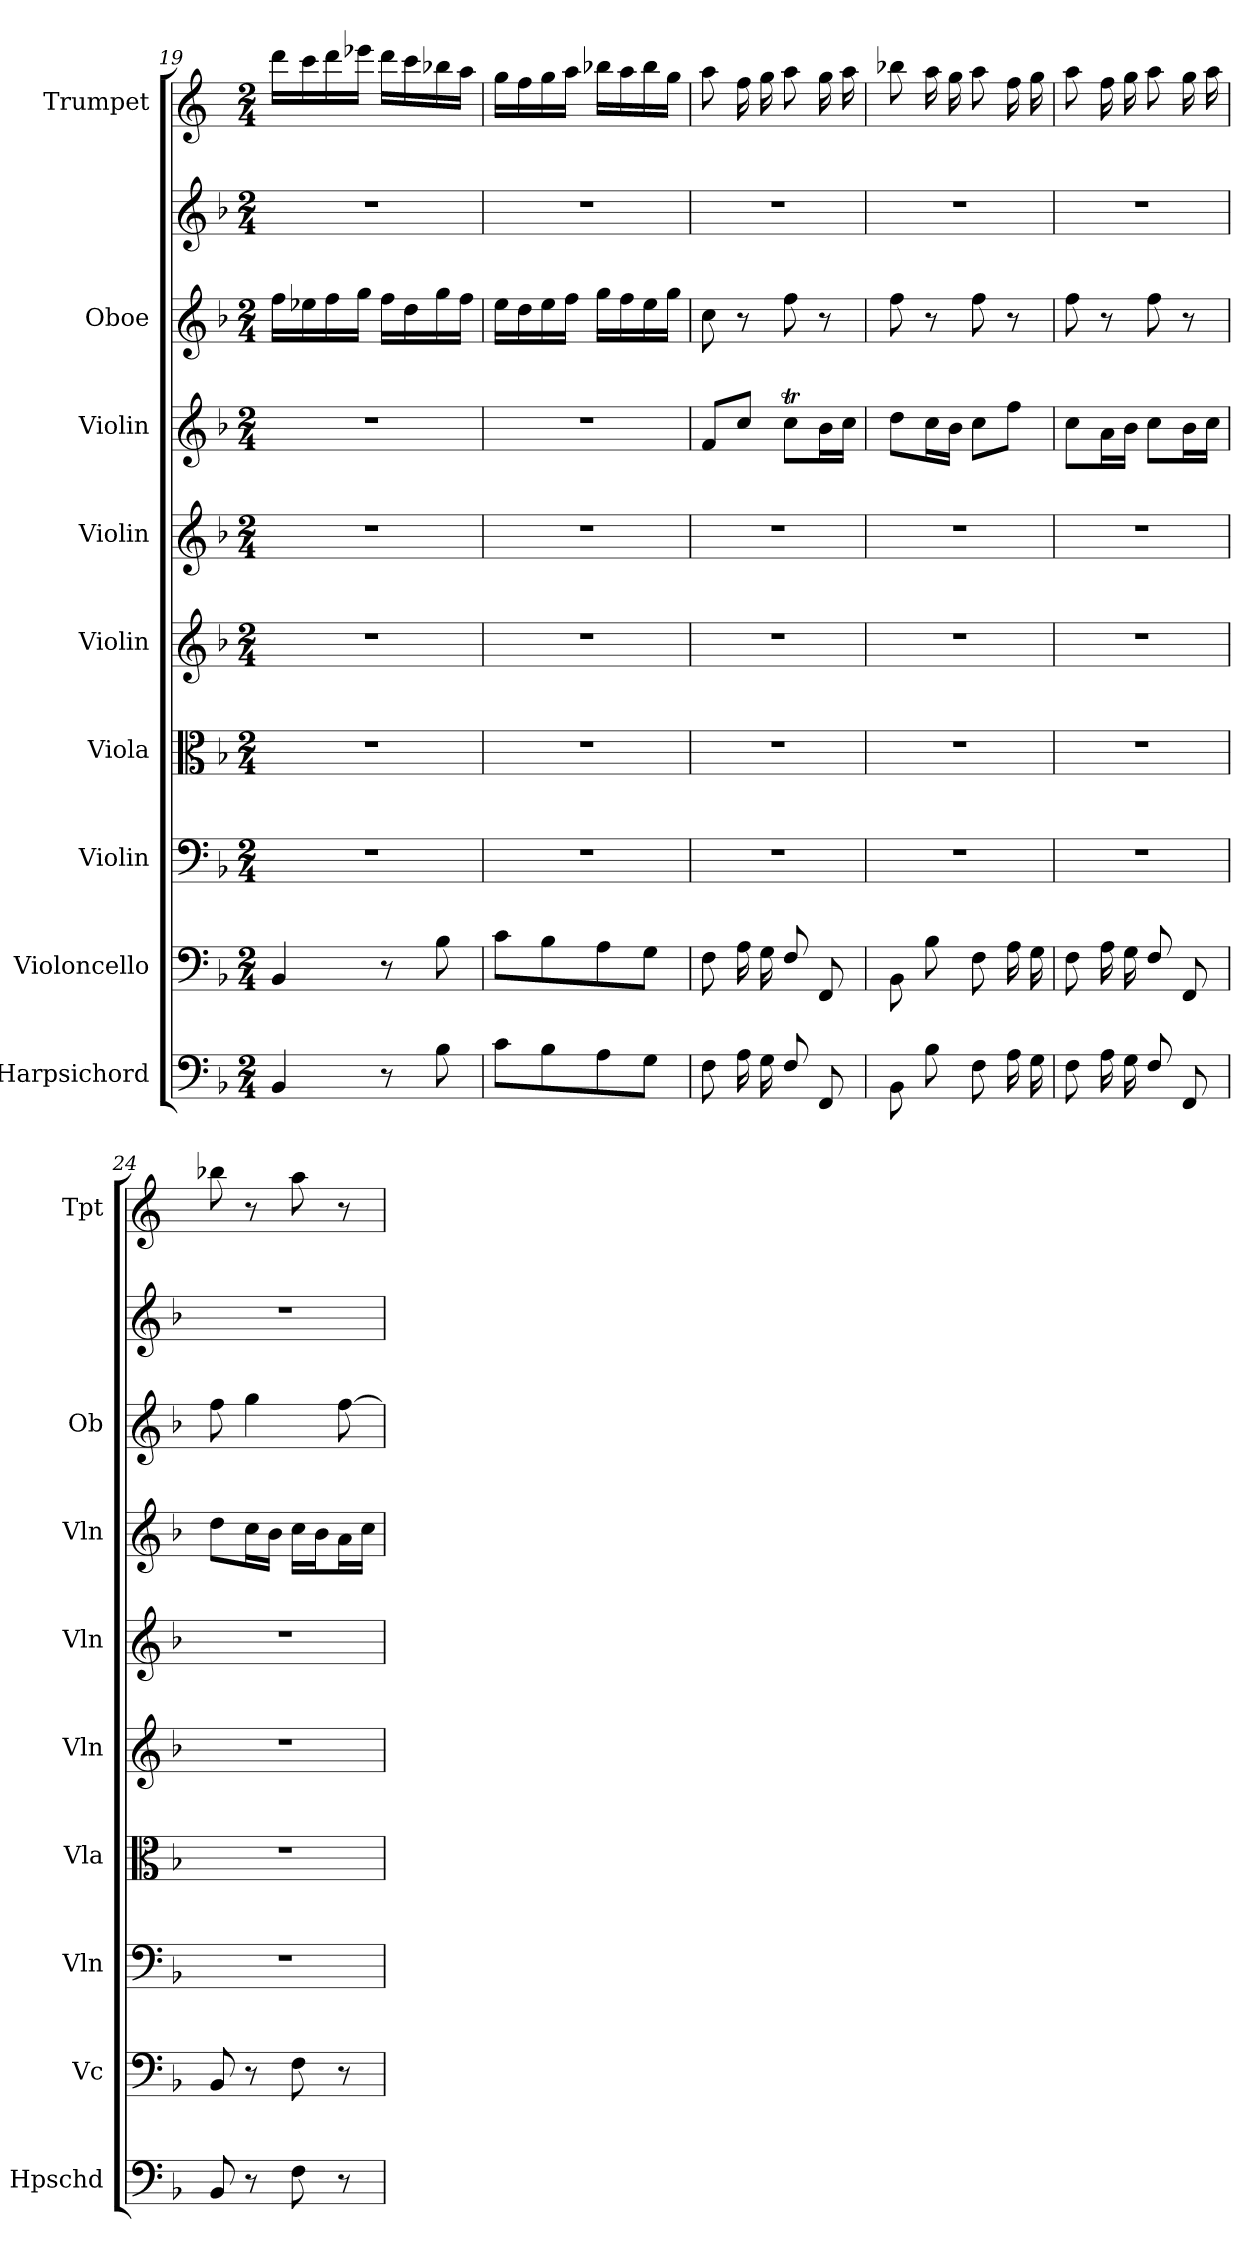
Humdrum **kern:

**kern	**kern	**kern	**kern	**kern	**kern	**kern	**kern	**kern	**kern
*part10	*part9	*part8	*part7	*part6	*part5	*part4	*part3	*part2	*part1
*staff10	*staff9	*staff8	*staff7	*staff6	*staff5	*staff4	*staff3	*staff2	*staff1
*I"Harpsichord	*I"Violoncello	*I"Violin	*I"Viola	*I"Violin	*I"Violin	*I"Violin	*I"Oboe	*	*I"Trumpet
*I'Hpschd	*I'Vc	*I'Vln	*I'Vla	*I'Vln	*I'Vln	*I'Vln	*I'Ob	*	*I'Tpt
*clefF4	*clefF4	*clefF4	*clefC3	*clefG2	*clefG2	*clefG2	*clefG2	*clefG2	*clefG2
*	*	*	*	*	*	*	*	*	*ITrd1c2
*k[b-]	*k[b-]	*k[b-]	*k[b-]	*k[b-]	*k[b-]	*k[b-]	*k[b-]	*k[b-]	*k[b-e-]
*F:	*F:	*F:	*F:	*F:	*F:	*F:	*F:	*F:	*B-:
*M2/4	*M2/4	*M2/4	*M2/4	*M2/4	*M2/4	*M2/4	*M2/4	*M2/4	*M2/4
=19	=19	=19	=19	=19	=19	=19	=19	=19	=19
4BB-/	4BB-/	2r	2r	2r	2r	2r	16ff\LL	2r	16ccc\LL
.	.	.	.	.	.	.	16ee-X\	.	16bb-\
.	.	.	.	.	.	.	16ff\	.	16ccc\
.	.	.	.	.	.	.	16gg\JJ	.	16ddd-X\JJ
8r	8r	.	.	.	.	.	16ff\LL	.	16ccc\LL
.	.	.	.	.	.	.	16dd\	.	16bb-\
8B-\	8B-\	.	.	.	.	.	16gg\	.	16aa-X\
.	.	.	.	.	.	.	16ff\JJ	.	16gg\JJ
=20	=20	=20	=20	=20	=20	=20	=20	=20	=20
8c\L	8c\L	2r	2r	2r	2r	2r	16ee\LL	2r	16ff\LL
.	.	.	.	.	.	.	16dd\	.	16ee-\
8B-\	8B-\	.	.	.	.	.	16ee\	.	16ff\
.	.	.	.	.	.	.	16ff\JJ	.	16gg\JJ
8A\	8A\	.	.	.	.	.	16gg\LL	.	16aa-X\LL
.	.	.	.	.	.	.	16ff\	.	16gg\
8G\J	8G\J	.	.	.	.	.	16ee\	.	16aa-\
.	.	.	.	.	.	.	16gg\JJ	.	16ff\JJ
=21	=21	=21	=21	=21	=21	=21	=21	=21	=21
8F\	8F\	2r	2r	2r	2r	8f/L	8cc\	2r	8gg\
16A\	16A\	.	.	.	.	8cc/J	8r	.	16ee-\
16G\	16G\	.	.	.	.	.	.	.	16ff\
8F/	8F/	.	.	.	.	8ccT\L	8ff\	.	8gg\
8FF/	8FF/	.	.	.	.	16b-\L	8r	.	16ff\
.	.	.	.	.	.	16cc\JJ	.	.	16gg\
=22	=22	=22	=22	=22	=22	=22	=22	=22	=22
8BB-\	8BB-\	2r	2r	2r	2r	8dd\L	8ff\	2r	8aa-X\
8B-\	8B-\	.	.	.	.	16cc\L	8r	.	16gg\
.	.	.	.	.	.	16b-\JJ	.	.	16ff\
8F\	8F\	.	.	.	.	8cc\L	8ff\	.	8gg\
16A\	16A\	.	.	.	.	8ff\J	8r	.	16ee-\
16G\	16G\	.	.	.	.	.	.	.	16ff\
=23	=23	=23	=23	=23	=23	=23	=23	=23	=23
8F\	8F\	2r	2r	2r	2r	8cc\L	8ff\	2r	8gg\
16A\	16A\	.	.	.	.	16a\L	8r	.	16ee-\
16G\	16G\	.	.	.	.	16b-\JJ	.	.	16ff\
8F/	8F/	.	.	.	.	8cc\L	8ff\	.	8gg\
8FF/	8FF/	.	.	.	.	16b-\L	8r	.	16ff\
.	.	.	.	.	.	16cc\JJ	.	.	16gg\
=24	=24	=24	=24	=24	=24	=24	=24	=24	=24
8BB-/	8BB-/	2r	2r	2r	2r	8dd\L	8ff\	2r	8aa-X\
8r	8r	.	.	.	.	16cc\L	4gg\	.	8r
.	.	.	.	.	.	16b-\JJ	.	.	.
8F\	8F\	.	.	.	.	16cc\LL	.	.	8gg\
.	.	.	.	.	.	16b-\J	.	.	.
8r	8r	.	.	.	.	16a\L	[8ff\	.	8r
.	.	.	.	.	.	16cc\JJ	.	.	.
=	=	=	=	=	=	=	=	=	=
*-	*-	*-	*-	*-	*-	*-	*-	*-	*-
